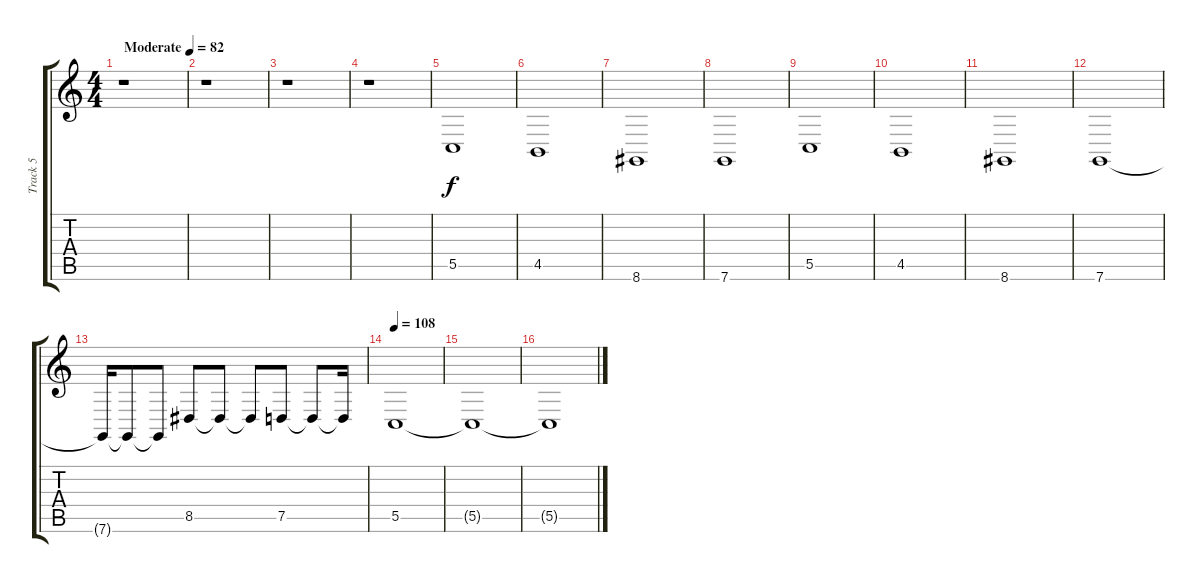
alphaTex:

\track ("Track 5" "Track 5") {instrument lead2sawtooth}
\staff {score tabs}
\tuning (D4 A3 F3 C3 G2 C2) {hide}
\ts (4 4)
\tempo (82 "Moderate")
\clef g2
\ks c
r.1{dy f instrument lead2sawtooth} |
r.1 |
r.1 |
r.1 |
5.5.1 |
4.5.1 |
8.6.1 |
7.6.1 |
5.5.1 |
4.5.1 |
8.6.1 |
7.6.1 |
7.6{t}.16 7.6{t}.8 7.6{t}.8 8.5.8 8.5{t}.8 8.5{t}.8 7.5.8 7.5{t}.8 7.5{t}.16 |
\tempo 108
5.5.1 |
5.5{t}.1 |
5.5{t}.1
